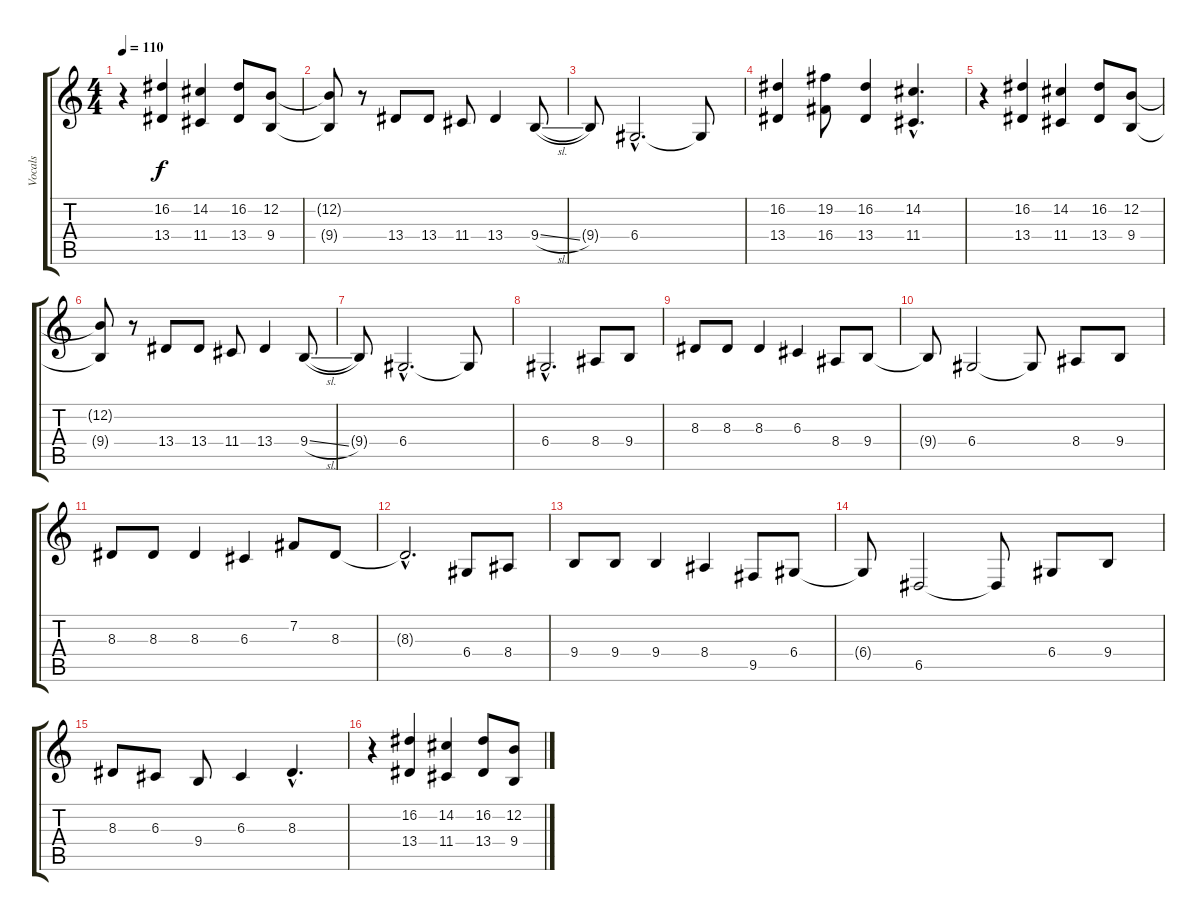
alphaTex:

\track ("Vocals" "Vocals") {instrument lead6voice}
\staff {score tabs}
\tuning (E4 B3 G3 D3 A2 E2) {hide}
\ts (4 4)
\tempo 110
\clef g2
\ks c
r.4{dy f} (16.2 13.4).4 (14.2 11.4).4 (16.2 13.4).8 (12.2 9.4).8 |
(12.2{t} 9.4{t}).8 r.8 13.4.8 13.4.8 11.4.8 13.4.4 9.4{sl}.8 |
9.4{t}.8 6.4{hac}.2{d} 6.4{t}.8 |
(16.2 13.4).4 (19.2 16.4).8 (16.2 13.4).4 (14.2{hac} 11.4{hac}).4{d} |
r.4 (16.2 13.4).4 (14.2 11.4).4 (16.2 13.4).8 (12.2 9.4).8 |
(12.2{t} 9.4{t}).8 r.8 13.4.8 13.4.8 11.4.8 13.4.4 9.4{sl}.8 |
9.4{t}.8 6.4{hac}.2{d} 6.4{t}.8 |
6.4{hac}.2{d} 8.4.8 9.4.8 |
8.3.8 8.3.8 8.3.4 6.3.4 8.4.8 9.4.8 |
9.4{t}.8 6.4.2 6.4{t}.8 8.4.8 9.4.8 |
8.3.8 8.3.8 8.3.4 6.3.4 7.2.8 8.3.8 |
8.3{hac t}.2{d} 6.4.8 8.4.8 |
9.4.8 9.4.8 9.4.4 8.4.4 9.5.8 6.4.8 |
6.4{t}.8 6.5.2 6.5{t}.8 6.4.8 9.4.8 |
8.3.8 6.3.8 9.4.8 6.3.4 8.3{hac}.4{d} |
r.4 (16.2 13.4).4 (14.2 11.4).4 (16.2 13.4).8 (12.2 9.4).8
